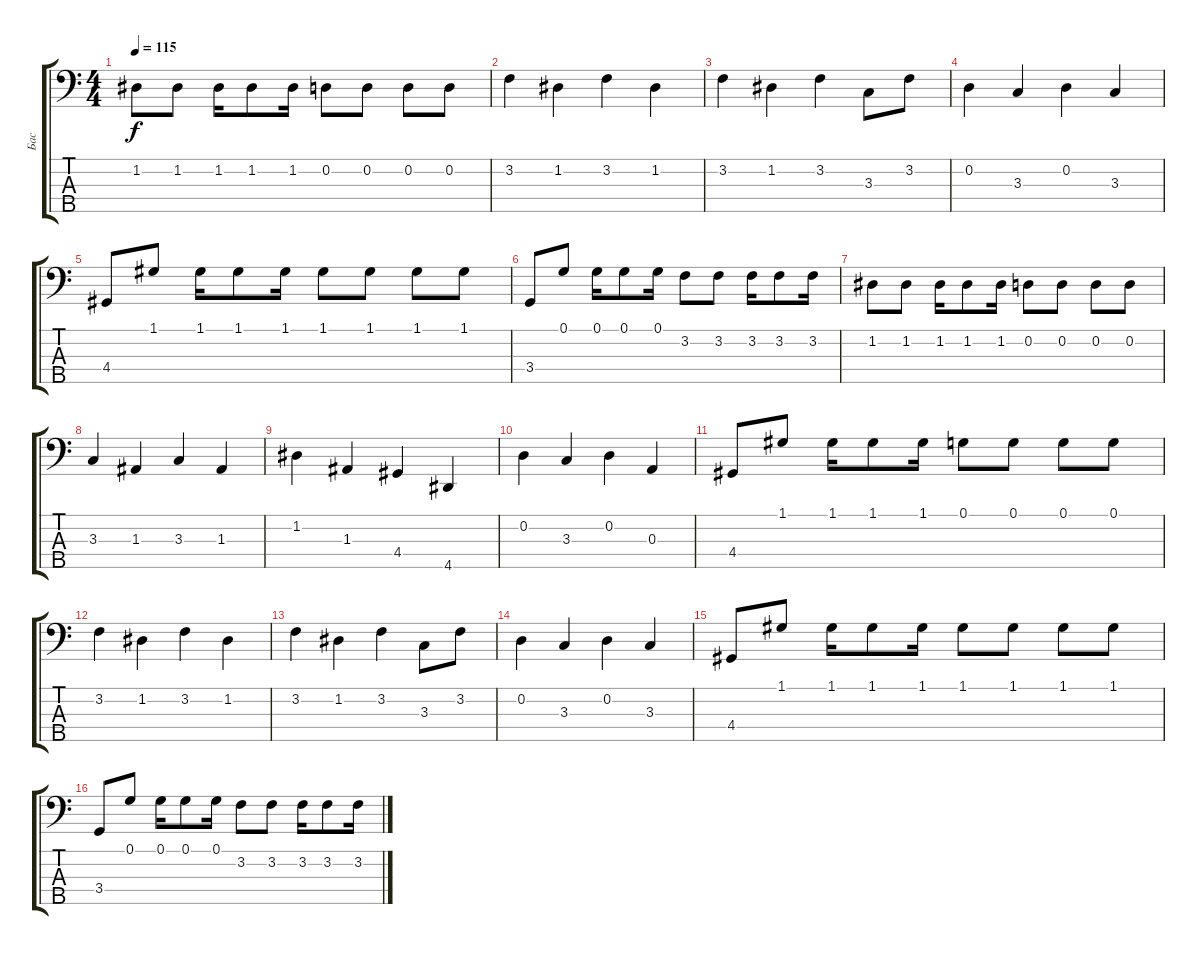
\track ("Бас" "Бас") {instrument electricbassfinger}
\staff {score tabs}
\tuning (G2 D2 A1 E1 B0) {hide}
\ts (4 4)
\tempo 115
\clef f4
\ks c
1.2.8{dy f} 1.2.8 1.2.16 1.2.8 1.2.16 0.2.8 0.2.8 0.2.8 0.2.8 |
3.2.4 1.2.4 3.2.4 1.2.4 |
3.2.4 1.2.4 3.2.4 3.3.8 3.2.8 |
0.2.4 3.3.4 0.2.4 3.3.4 |
4.4.8 1.1.8 1.1.16 1.1.8 1.1.16 1.1.8 1.1.8 1.1.8 1.1.8 |
3.4.8 0.1.8 0.1.16 0.1.8 0.1.16 3.2.8 3.2.8 3.2.16 3.2.8 3.2.16 |
1.2.8 1.2.8 1.2.16 1.2.8 1.2.16 0.2.8 0.2.8 0.2.8 0.2.8 |
3.3.4 1.3.4 3.3.4 1.3.4 |
1.2.4 1.3.4 4.4.4 4.5.4 |
0.2.4 3.3.4 0.2.4 0.3.4 |
4.4.8 1.1.8 1.1.16 1.1.8 1.1.16 0.1.8 0.1.8 0.1.8 0.1.8 |
3.2.4 1.2.4 3.2.4 1.2.4 |
3.2.4 1.2.4 3.2.4 3.3.8 3.2.8 |
0.2.4 3.3.4 0.2.4 3.3.4 |
4.4.8 1.1.8 1.1.16 1.1.8 1.1.16 1.1.8 1.1.8 1.1.8 1.1.8 |
3.4.8 0.1.8 0.1.16 0.1.8 0.1.16 3.2.8 3.2.8 3.2.16 3.2.8 3.2.16
